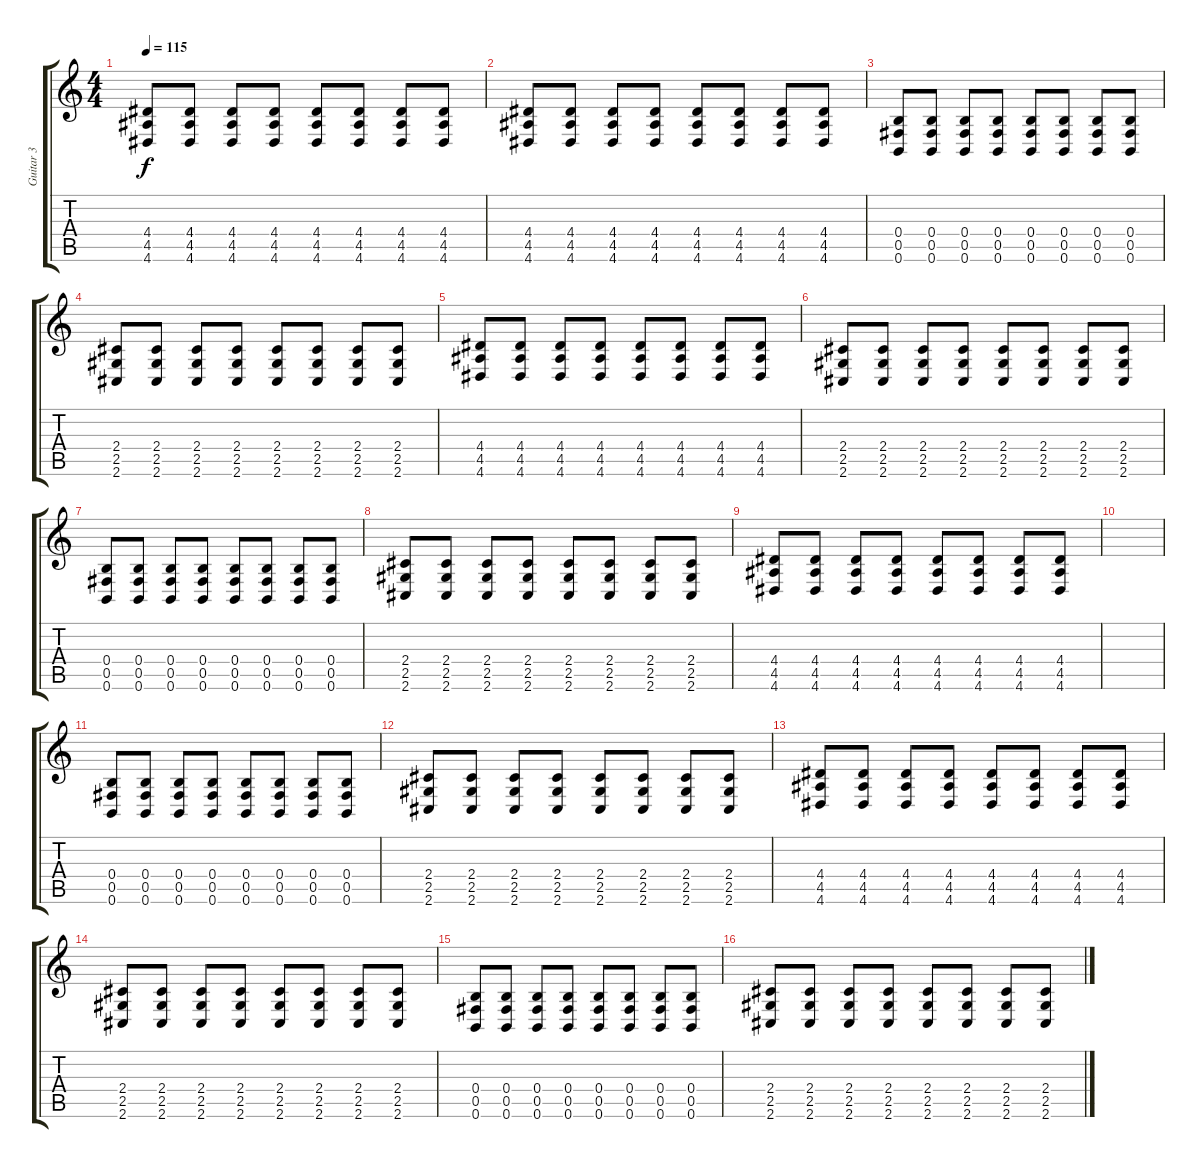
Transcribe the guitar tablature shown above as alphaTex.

\track ("Guitar 3" "Guitar 3") {instrument distortionguitar}
\staff {score tabs}
\tuning (Db4 Ab3 E3 B2 Gb2 B1) {hide}
\ts (4 4)
\tempo 115
\clef g2
\ks c
(4.4 4.5 4.6).8{dy f} (4.4 4.5 4.6).8 (4.4 4.5 4.6).8 (4.4 4.5 4.6).8 (4.4 4.5 4.6).8 (4.4 4.5 4.6).8 (4.4 4.5 4.6).8 (4.4 4.5 4.6).8 |
(4.4 4.5 4.6).8 (4.4 4.5 4.6).8 (4.4 4.5 4.6).8 (4.4 4.5 4.6).8 (4.4 4.5 4.6).8 (4.4 4.5 4.6).8 (4.4 4.5 4.6).8 (4.4 4.5 4.6).8 |
(0.4 0.5 0.6).8{instrument distortionguitar} (0.4 0.5 0.6).8 (0.4 0.5 0.6).8 (0.4 0.5 0.6).8 (0.4 0.5 0.6).8 (0.4 0.5 0.6).8 (0.4 0.5 0.6).8 (0.4 0.5 0.6).8 |
(2.4 2.5 2.6).8 (2.4 2.5 2.6).8 (2.4 2.5 2.6).8 (2.4 2.5 2.6).8 (2.4 2.5 2.6).8 (2.4 2.5 2.6).8 (2.4 2.5 2.6).8 (2.4 2.5 2.6).8 |
(4.4 4.5 4.6).8 (4.4 4.5 4.6).8 (4.4 4.5 4.6).8 (4.4 4.5 4.6).8 (4.4 4.5 4.6).8 (4.4 4.5 4.6).8 (4.4 4.5 4.6).8 (4.4 4.5 4.6).8 |
(2.4 2.5 2.6).8 (2.4 2.5 2.6).8 (2.4 2.5 2.6).8 (2.4 2.5 2.6).8 (2.4 2.5 2.6).8 (2.4 2.5 2.6).8 (2.4 2.5 2.6).8 (2.4 2.5 2.6).8 |
(0.4 0.5 0.6).8 (0.4 0.5 0.6).8 (0.4 0.5 0.6).8 (0.4 0.5 0.6).8 (0.4 0.5 0.6).8 (0.4 0.5 0.6).8 (0.4 0.5 0.6).8 (0.4 0.5 0.6).8 |
(2.4 2.5 2.6).8 (2.4 2.5 2.6).8 (2.4 2.5 2.6).8 (2.4 2.5 2.6).8 (2.4 2.5 2.6).8 (2.4 2.5 2.6).8 (2.4 2.5 2.6).8 (2.4 2.5 2.6).8 |
(4.4 4.5 4.6).8 (4.4 4.5 4.6).8 (4.4 4.5 4.6).8 (4.4 4.5 4.6).8 (4.4 4.5 4.6).8 (4.4 4.5 4.6).8 (4.4 4.5 4.6).8 (4.4 4.5 4.6).8 |
|
(0.4 0.5 0.6).8{instrument distortionguitar} (0.4 0.5 0.6).8 (0.4 0.5 0.6).8 (0.4 0.5 0.6).8 (0.4 0.5 0.6).8 (0.4 0.5 0.6).8 (0.4 0.5 0.6).8 (0.4 0.5 0.6).8 |
(2.4 2.5 2.6).8 (2.4 2.5 2.6).8 (2.4 2.5 2.6).8 (2.4 2.5 2.6).8 (2.4 2.5 2.6).8 (2.4 2.5 2.6).8 (2.4 2.5 2.6).8 (2.4 2.5 2.6).8 |
(4.4 4.5 4.6).8 (4.4 4.5 4.6).8 (4.4 4.5 4.6).8 (4.4 4.5 4.6).8 (4.4 4.5 4.6).8 (4.4 4.5 4.6).8 (4.4 4.5 4.6).8 (4.4 4.5 4.6).8 |
(2.4 2.5 2.6).8 (2.4 2.5 2.6).8 (2.4 2.5 2.6).8 (2.4 2.5 2.6).8 (2.4 2.5 2.6).8 (2.4 2.5 2.6).8 (2.4 2.5 2.6).8 (2.4 2.5 2.6).8 |
(0.4 0.5 0.6).8 (0.4 0.5 0.6).8 (0.4 0.5 0.6).8 (0.4 0.5 0.6).8 (0.4 0.5 0.6).8 (0.4 0.5 0.6).8 (0.4 0.5 0.6).8 (0.4 0.5 0.6).8 |
(2.4 2.5 2.6).8 (2.4 2.5 2.6).8 (2.4 2.5 2.6).8 (2.4 2.5 2.6).8 (2.4 2.5 2.6).8 (2.4 2.5 2.6).8 (2.4 2.5 2.6).8 (2.4 2.5 2.6).8
